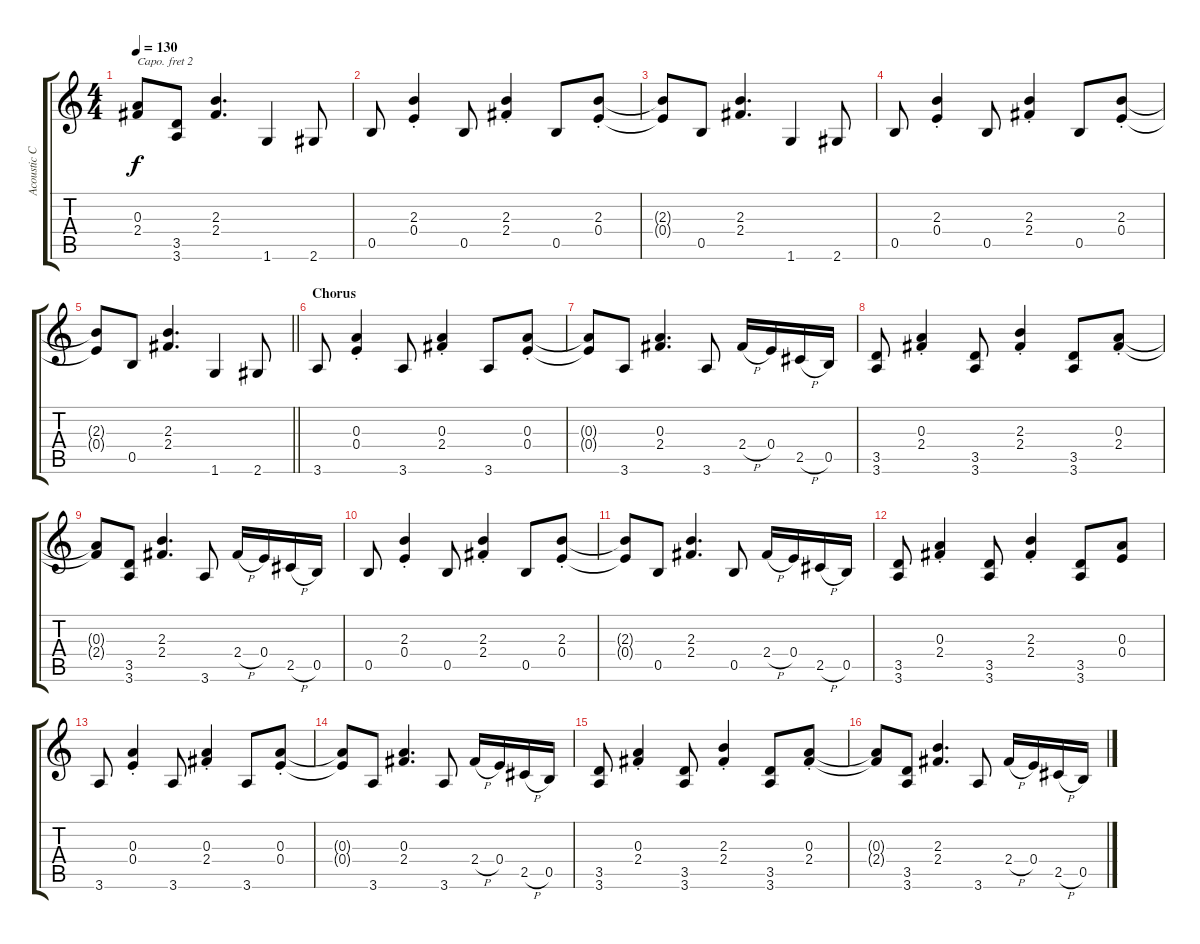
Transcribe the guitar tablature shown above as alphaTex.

\track ("Acoustic Capo" "Acoustic C") {instrument acousticguitarsteel}
\staff {score tabs}
\capo 2
\tuning (E4 B3 G3 D3 A2 E2) {hide}
\ts (4 4)
\tempo 130
\clef g2
\ks c
(0.3{t} 2.4{t}).8{dy f} (3.5 3.6).8 (2.3 2.4).4{d} 1.6.4 2.6.8 |
0.5.8 (2.3{st} 0.4{st}).4 0.5.8 (2.3{st} 2.4{st}).4 0.5.8 (2.3{st} 0.4{st}).8 |
(2.3{t} 0.4{t}).8 0.5.8 (2.3 2.4).4{d} 1.6.4 2.6.8 |
0.5.8 (2.3{st} 0.4{st}).4 0.5.8 (2.3{st} 2.4{st}).4 0.5.8 (2.3{st} 0.4{st}).8 |
\barLineRight lightlight
(2.3{t} 0.4{t}).8 0.5.8 (2.3 2.4).4{d} 1.6.4 2.6.8 |
\section ("" "Chorus")
3.6.8 (0.3{st} 0.4{st}).4 3.6.8 (0.3{st} 2.4{st}).4 3.6.8 (0.3{st} 0.4{st}).8 |
(0.3{t} 0.4{t}).8 3.6.8 (0.3 2.4).4{d} 3.6.8 2.4{h}.16 0.4.16 2.5{h}.16 0.5.16 |
(3.5 3.6).8 (0.3{st} 2.4{st}).4 (3.5 3.6).8 (2.3{st} 2.4{st}).4 (3.5 3.6).8 (0.3{st} 2.4{st}).8 |
(0.3{t} 2.4{t}).8 (3.5 3.6).8 (2.3 2.4).4{d} 3.6.8 2.4{h}.16 0.4.16 2.5{h}.16 0.5.16 |
0.5.8 (2.3{st} 0.4{st}).4 0.5.8 (2.3{st} 2.4{st}).4 0.5.8 (2.3{st} 0.4{st}).8 |
(2.3{t} 0.4{t}).8 0.5.8 (2.3 2.4).4{d} 0.5.8 2.4{h}.16 0.4.16 2.5{h}.16 0.5.16 |
(3.5 3.6).8 (0.3{st} 2.4{st}).4 (3.5 3.6).8 (2.3{st} 2.4{st}).4 (3.5 3.6).8 (0.3 0.4).8 |
3.6.8 (0.3{st} 0.4{st}).4 3.6.8 (0.3{st} 2.4{st}).4 3.6.8 (0.3{st} 0.4{st}).8 |
(0.3{t} 0.4{t}).8 3.6.8 (0.3 2.4).4{d} 3.6.8 2.4{h}.16 0.4.16 2.5{h}.16 0.5.16 |
(3.5 3.6).8 (0.3{st} 2.4{st}).4 (3.5 3.6).8 (2.3{st} 2.4{st}).4 (3.5 3.6).8 (0.3{st} 2.4{st}).8 |
(0.3{t} 2.4{t}).8 (3.5 3.6).8 (2.3 2.4).4{d} 3.6.8 2.4{h}.16 0.4.16 2.5{h}.16 0.5.16
